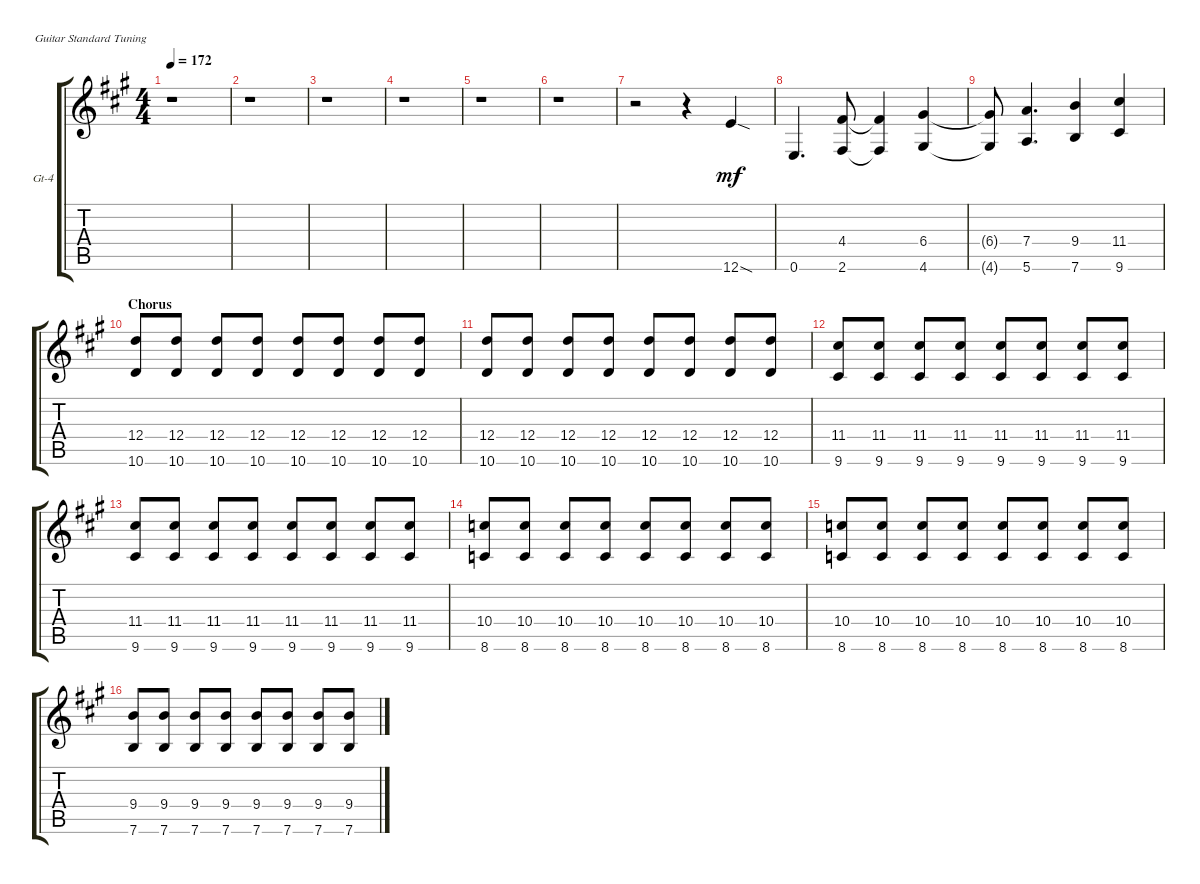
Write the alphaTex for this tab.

\defaultSystemsLayout 4
\bracketExtendMode groupsimilarinstruments
\firstSystemTrackNameOrientation horizontal
\otherSystemsTrackNameOrientation horizontal
\track ("Guitar 4" "Gt-4") {instrument distortionguitar}
\staff {score tabs}
\tuning (E4 B3 G3 D3 A2 E2)
\ts (4 4)
\tempo 172
\clef g2
\ks a
r.1{dy mf} |
r.1 |
r.1 |
r.1 |
r.1 |
r.1 |
r.2 r.4 12.6{sod}.4 |
0.6.4{d} (2.6 4.4).8 (4.4{t} 2.6{t}).4 (4.6 6.4).4 |
(6.4{t} 4.6{t}).8 (5.6 7.4).4{d} (7.6 9.4).4 (9.6 11.4).4 |
\section ("" "Chorus")
(10.6 12.4).8 (10.6 12.4).8 (10.6 12.4).8 (10.6 12.4).8 (10.6 12.4).8 (10.6 12.4).8 (10.6 12.4).8 (10.6 12.4).8 |
(10.6 12.4).8 (10.6 12.4).8 (10.6 12.4).8 (10.6 12.4).8 (10.6 12.4).8 (10.6 12.4).8 (10.6 12.4).8 (10.6 12.4).8 |
(9.6 11.4).8 (9.6 11.4).8 (9.6 11.4).8 (9.6 11.4).8 (9.6 11.4).8 (9.6 11.4).8 (9.6 11.4).8 (9.6 11.4).8 |
(9.6 11.4).8 (9.6 11.4).8 (9.6 11.4).8 (9.6 11.4).8 (9.6 11.4).8 (9.6 11.4).8 (9.6 11.4).8 (9.6 11.4).8 |
(8.6 10.4).8 (8.6 10.4).8 (8.6 10.4).8 (8.6 10.4).8 (8.6 10.4).8 (8.6 10.4).8 (8.6 10.4).8 (8.6 10.4).8 |
(8.6 10.4).8 (8.6 10.4).8 (8.6 10.4).8 (8.6 10.4).8 (8.6 10.4).8 (8.6 10.4).8 (8.6 10.4).8 (8.6 10.4).8 |
(7.6 9.4).8 (7.6 9.4).8 (7.6 9.4).8 (7.6 9.4).8 (7.6 9.4).8 (7.6 9.4).8 (7.6 9.4).8 (7.6 9.4).8
